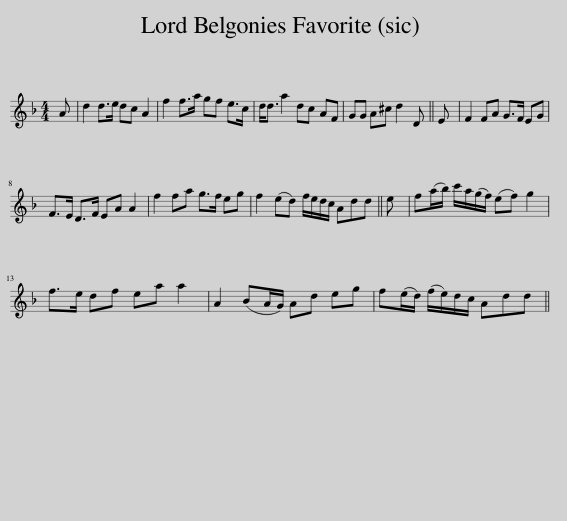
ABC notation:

X:1
L:1/8
M:4/4
I:linebreak $
K:Dmin
V:1 treble
V:1
 A | d2 d>e dc A2 | f2 f>a gf e>c | d<d a2 dc AF | GG A^c d2 D || %5
 E | F2 FA G>F EG |$ F>E D>F EA A2 | f2 fa g>f eg | f2 (ed) f/e/d/c/ Add || %10
 e | f(a/b/) c'/a/(g/f/) (ef) g2 |$ f>e df ea a2 | A2 (BA/G/) Ad eg | f(e/d/) (f/e/)d/c/ Add || %15
